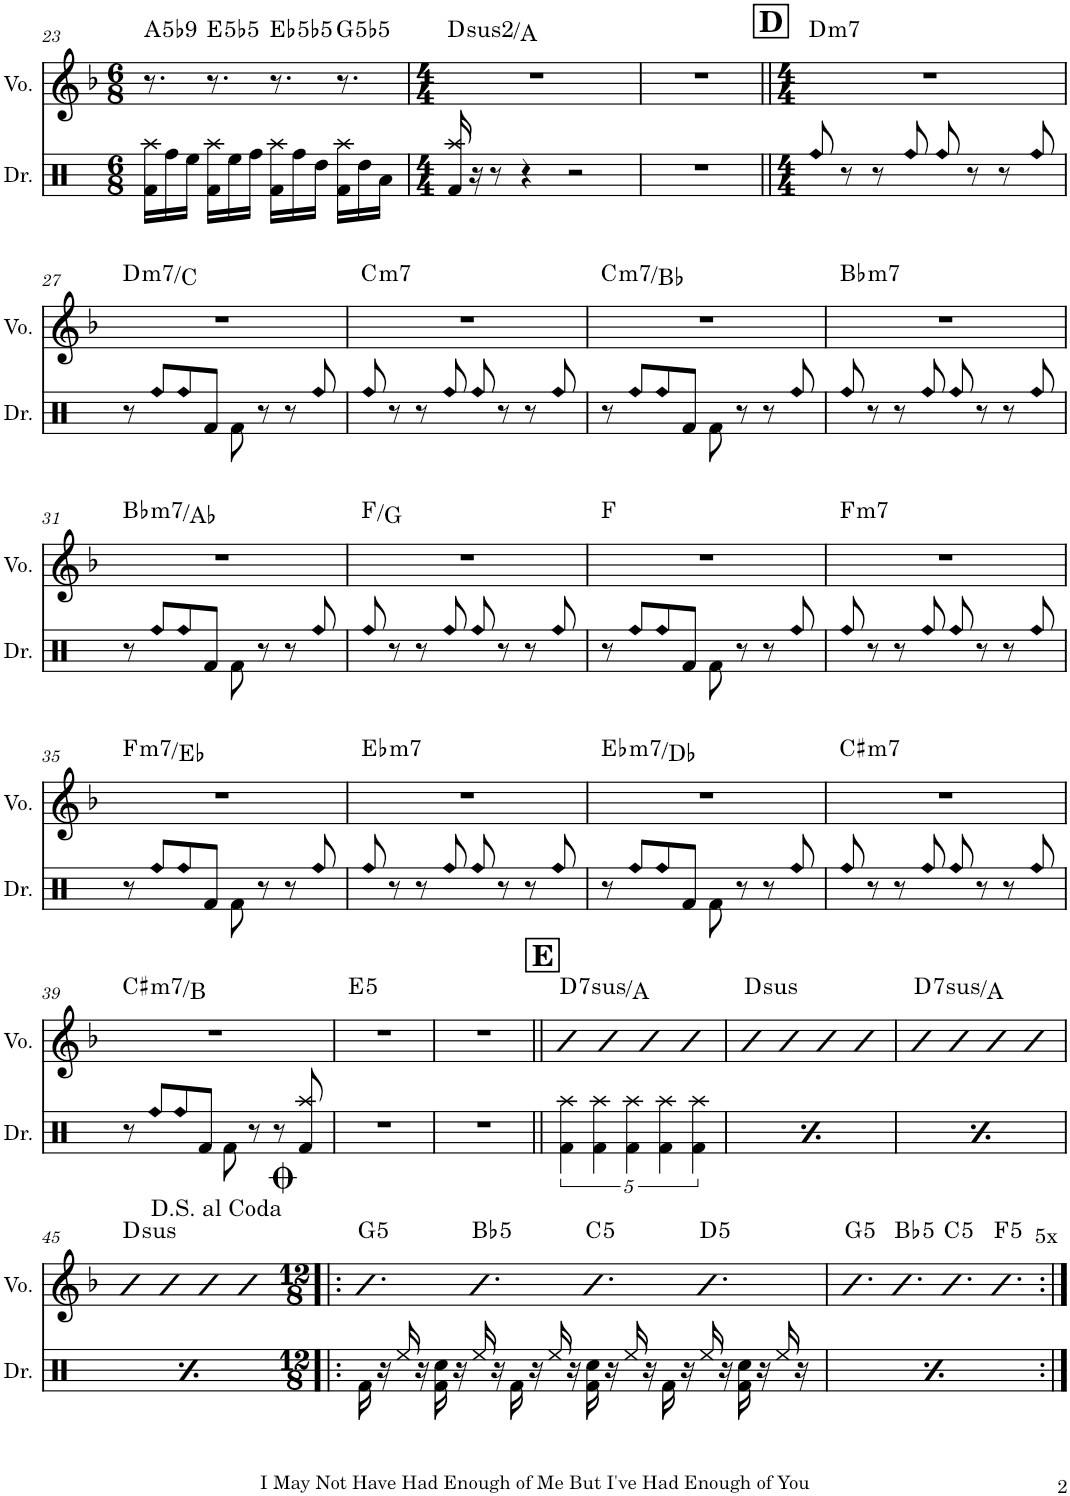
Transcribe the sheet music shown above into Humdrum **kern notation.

**kern	**harte
*part1	*part1
*staff1	*
*I"Voice	*
*I'Vo.	*
!!LO:PB:g=z
*clefG2	*
*k[b-]	*
*M6/8	*
=23	=23
!	!LO:H:kt=5
8.r	A:(1,5,b9)
!	!LO:H:kt=5
8.r	E:(1,b5)
!	!LO:H:kt=5
8.r	Eb:(1,b5)
!	!LO:H:kt=5
8.r	G:(1,b5)
=24	=24
*M4/4	*
!	!LO:H:kt=2
1r	D:(1,2,5)/5
=25	=25
1r	.
!!LO:REH:place=s1:a:B:cj:fs=14:t=D
=26||	=26||
*M4/4	*
!	!LO:H:kt=m7
1r	D:min7
!!LO:LB:g=z
=27	=27
!	!LO:H:kt=m7
1r	D:min7/b7
=28	=28
!	!LO:H:kt=m7
1r	C:min7
=29	=29
!	!LO:H:kt=m7
1r	C:min7/b7
=30	=30
!	!LO:H:kt=m7
1r	Bb:min7
!!LO:LB:g=z
=31	=31
!	!LO:H:kt=m7
1r	Bb:min7/b7
=32	=32
1r	F:maj/2
=33	=33
1r	F:maj
=34	=34
!	!LO:H:kt=m7
1r	F:min7
!!LO:LB:g=z
=35	=35
!	!LO:H:kt=m7
1r	F:min7/b7
=36	=36
!	!LO:H:kt=m7
1r	Eb:min7
=37	=37
!	!LO:H:kt=m7
1r	Eb:min7/b7
=38	=38
!	!LO:H:kt=m7
1r	C#:min7
!!LO:LB:g=z
=39	=39
!	!LO:H:kt=m7
1r	C#:min7/b7
=40	=40
!	!LO:H:kt=5
1r	E:(1,5)
=41	=41
1r	.
!!LO:REH:place=s1:a:B:cj:fs=14:t=E
=42||	=42||
!	!LO:H:kt=7sus
4b-	D:sus4(7)/5
4b-	.
4b-	.
4b-	.
=43	=43
!	!LO:H:kt=sus
4b-	D:sus4
4b-	.
4b-	.
4b-	.
=44	=44
!	!LO:H:kt=7sus
4b-	D:sus4(7)/5
4b-	.
4b-	.
4b-	.
!!LO:LB:g=z
=45	=45
!	!LO:H:kt=sus
4b-	D:sus4
4b-	.
4b-	.
4b-	.
=46!|:	=46!|:
*M12/8	*
!	!LO:H:kt=5
4.b-	G:(1,5)
!	!LO:H:kt=5
4.b-	Bb:(1,5)
!	!LO:H:kt=5
4.b-	C:(1,5)
!	!LO:H:kt=5
4.b-	D:(1,5)
=47	=47
*^	*
!	!	!LO:H:kt=5
4.b-	1ryy	G:(1,5)
!	!	!LO:H:kt=5
4.b-	.	Bb:(1,5)
!	!	!LO:H:kt=5
4.b-	.	C:(1,5)
.	4..ryy	.
!	!	!LO:H:kt=5
4.b-	.	F:(1,5)
!	!LO:TX:a:t=5x	!
.	16ryy	.
*v	*v	*
=:|!	=:|!
*-	*-
